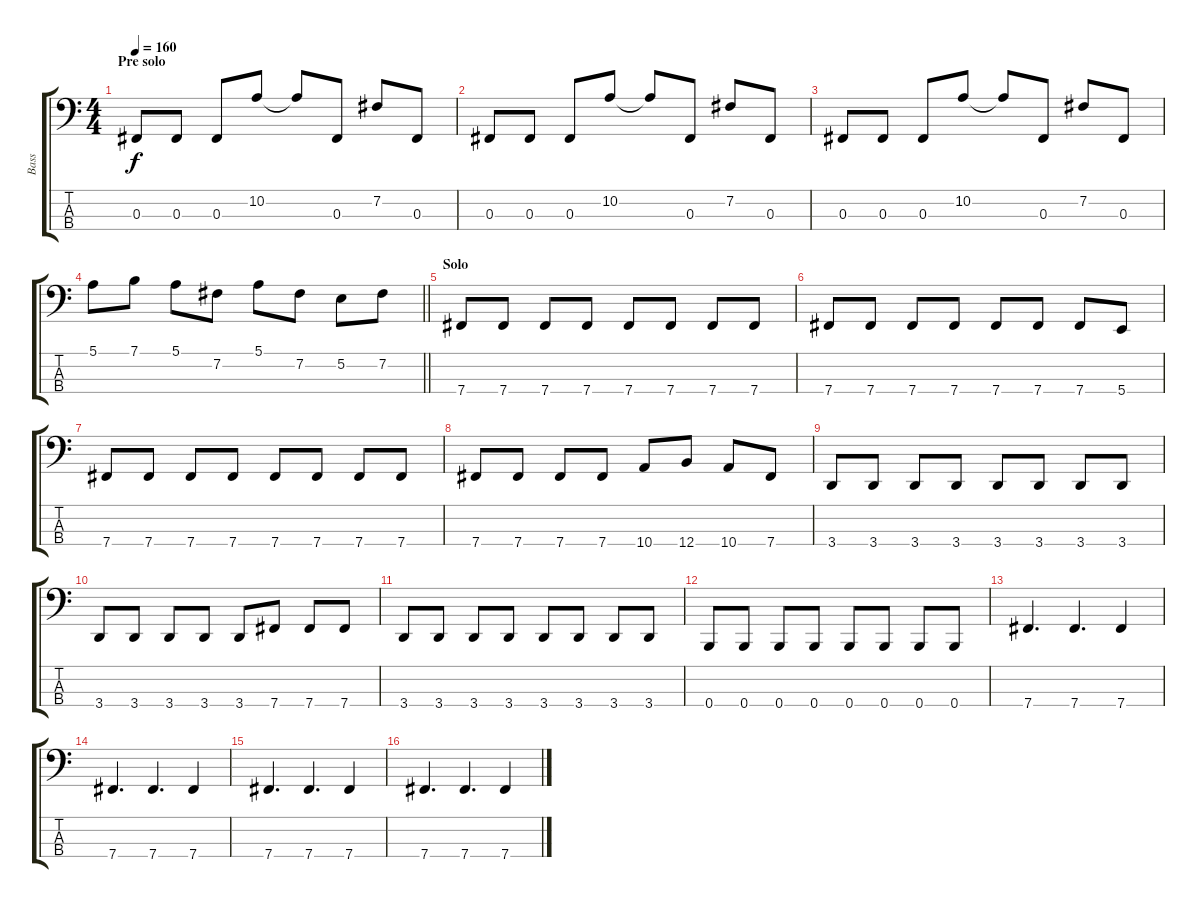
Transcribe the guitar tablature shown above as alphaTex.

\track ("Bass" "Bass") {instrument electricbassfinger}
\staff {score tabs}
\tuning (E2 B1 Gb1 B0) {hide}
\ts (4 4)
\section ("" "Pre solo")
\tempo 160
\clef f4
\ks c
0.3.8{dy f} 0.3.8 0.3.8 10.2.8 10.2{t}.8 0.3.8 7.2.8 0.3.8 |
0.3.8 0.3.8 0.3.8 10.2.8 10.2{t}.8 0.3.8 7.2.8 0.3.8 |
0.3.8 0.3.8 0.3.8 10.2.8 10.2{t}.8 0.3.8 7.2.8 0.3.8 |
\barLineRight lightlight
5.1.8 7.1.8 5.1.8 7.2.8 5.1.8 7.2.8 5.2.8 7.2.8 |
\section ("" "Solo")
7.4.8 7.4.8 7.4.8 7.4.8 7.4.8 7.4.8 7.4.8 7.4.8 |
7.4.8 7.4.8 7.4.8 7.4.8 7.4.8 7.4.8 7.4.8 5.4.8 |
7.4.8 7.4.8 7.4.8 7.4.8 7.4.8 7.4.8 7.4.8 7.4.8 |
7.4.8 7.4.8 7.4.8 7.4.8 10.4.8 12.4.8 10.4.8 7.4.8 |
3.4.8 3.4.8 3.4.8 3.4.8 3.4.8 3.4.8 3.4.8 3.4.8 |
3.4.8 3.4.8 3.4.8 3.4.8 3.4.8 7.4.8 7.4.8 7.4.8 |
3.4.8 3.4.8 3.4.8 3.4.8 3.4.8 3.4.8 3.4.8 3.4.8 |
0.4.8 0.4.8 0.4.8 0.4.8 0.4.8 0.4.8 0.4.8 0.4.8 |
7.4.4{d} 7.4.4{d} 7.4.4 |
7.4.4{d} 7.4.4{d} 7.4.4 |
7.4.4{d} 7.4.4{d} 7.4.4 |
7.4.4{d} 7.4.4{d} 7.4.4
